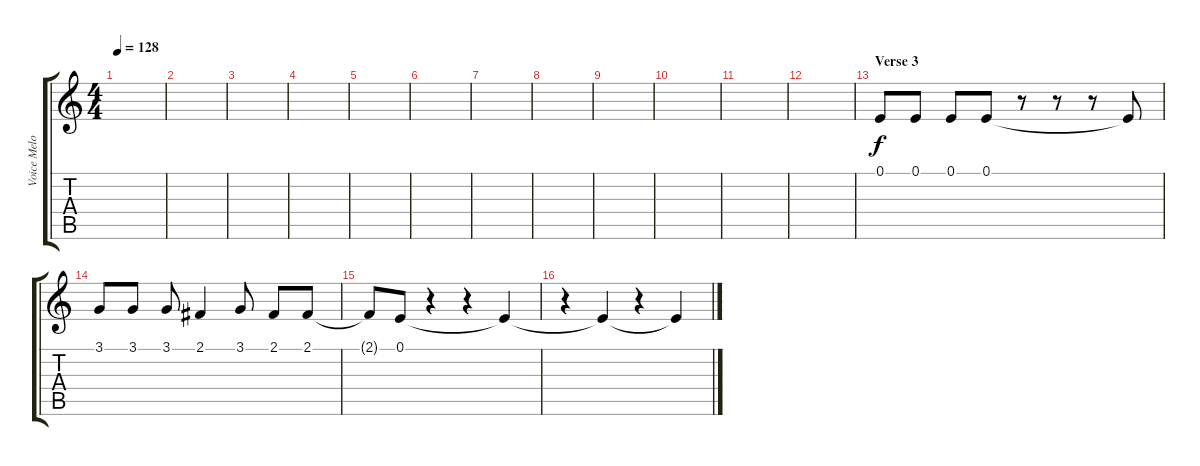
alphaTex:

\track ("Voice Melody" "Voice Melo") {instrument acousticgrandpiano}
\staff {score tabs}
\tuning (E4 B3 G3 D3 A2 E2) {hide}
\ts (4 4)
\tempo 128
\clef g2
\ks c
|
|
|
|
|
|
|
|
|
|
|
|
\section ("" "Verse 3")
0.1.8 0.1.8 0.1.8 0.1.8 r.8 r.8 r.8 0.1{t}.8 |
3.1.8 3.1.8 3.1.8 2.1.4 3.1.8 2.1.8 2.1.8 |
2.1{t}.8 0.1.8 r.4 r.4 0.1{t}.4 |
r.4 0.1{t}.4 r.4 0.1{t}.4
